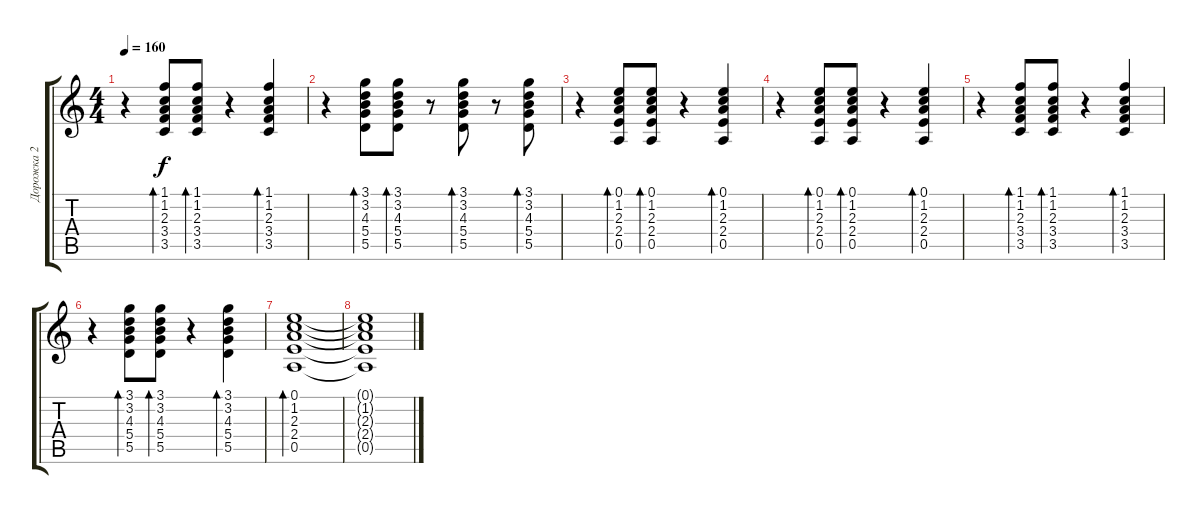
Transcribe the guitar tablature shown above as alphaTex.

\track ("Дорожка 2" "Дорожка 2") {instrument acousticguitarsteel}
\staff {score tabs}
\tuning (E4 B3 G3 D3 A2 E2) {hide}
\ts (4 4)
\tempo 160
\clef g2
\ks c
r.4{dy f} (1.1 1.2 2.3 3.4 3.5).8{bd 60} (1.1 1.2 2.3 3.4 3.5).8{bd 60} r.4 (1.1 1.2 2.3 3.4 3.5).4{bd 60} |
r.4 (3.1 3.2 4.3 5.4 5.5).8{bd 60} (3.1 3.2 4.3 5.4 5.5).8{bd 60} r.8 (3.1 3.2 4.3 5.4 5.5).8{bd 60} r.8 (3.1 3.2 4.3 5.4 5.5).8{bd 60} |
r.4 (0.1 1.2 2.3 2.4 0.5).8{bd 60} (0.1 1.2 2.3 2.4 0.5).8{bd 60} r.4 (0.1 1.2 2.3 2.4 0.5).4{bd 60} |
r.4 (0.1 1.2 2.3 2.4 0.5).8{bd 60} (0.1 1.2 2.3 2.4 0.5).8{bd 60} r.4 (0.1 1.2 2.3 2.4 0.5).4{bd 60} |
r.4 (1.1 1.2 2.3 3.4 3.5).8{bd 60} (1.1 1.2 2.3 3.4 3.5).8{bd 60} r.4 (1.1 1.2 2.3 3.4 3.5).4{bd 60} |
r.4 (3.1 3.2 4.3 5.4 5.5).8{bd 60} (3.1 3.2 4.3 5.4 5.5).8{bd 60} r.4 (3.1 3.2 4.3 5.4 5.5).4{bd 60} |
(0.1 1.2 2.3 2.4 0.5).1{bd 60} |
(0.1{t} 1.2{t} 2.3{t} 2.4{t} 0.5{t}).1
